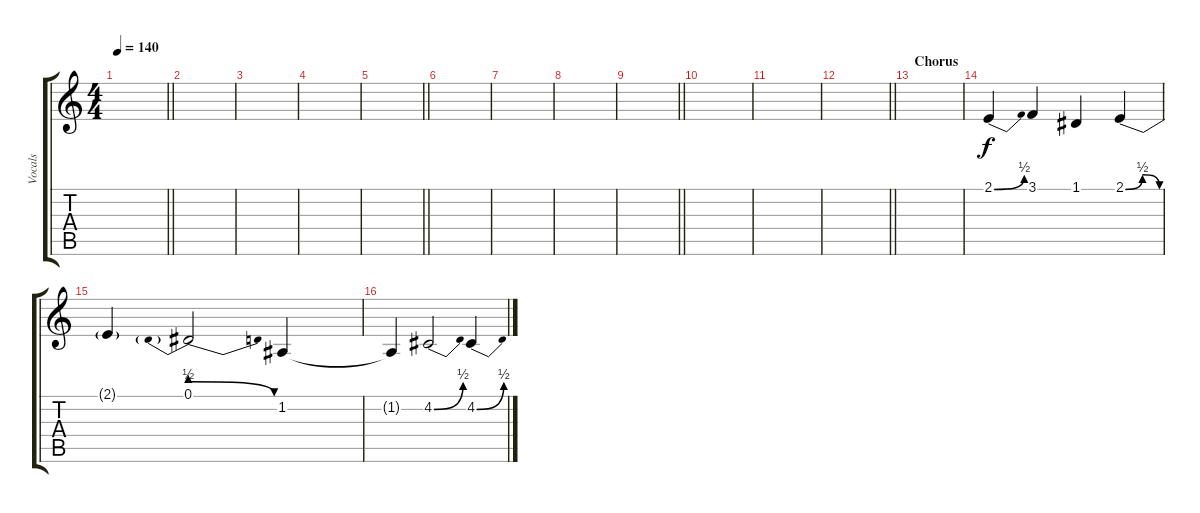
\track ("Vocals" "Vocals") {instrument accordion}
\staff {score tabs}
\tuning (D4 A3 F3 C3 G2 C2) {hide}
\ts (4 4)
\tempo 140
\clef g2
\barLineRight lightlight
\ks c
|
|
|
|
\barLineRight lightlight
|
|
|
|
\barLineRight lightlight
|
|
|
\barLineRight lightlight
|
\section ("" "Chorus")
|
2.1{be (bend 0 0 60 2)}.4 3.1.4 1.1.4 2.1{be (bendrelease 0 0 10 2 50 2 60 0)}.4 |
2.1{t}.4 0.1{be (prebendrelease 0 2 60 0)}.2 1.2.4 |
1.2{t}.4 4.2{be (bend 0 0 60 2)}.2 4.2{be (bend 0 0 60 2)}.4
